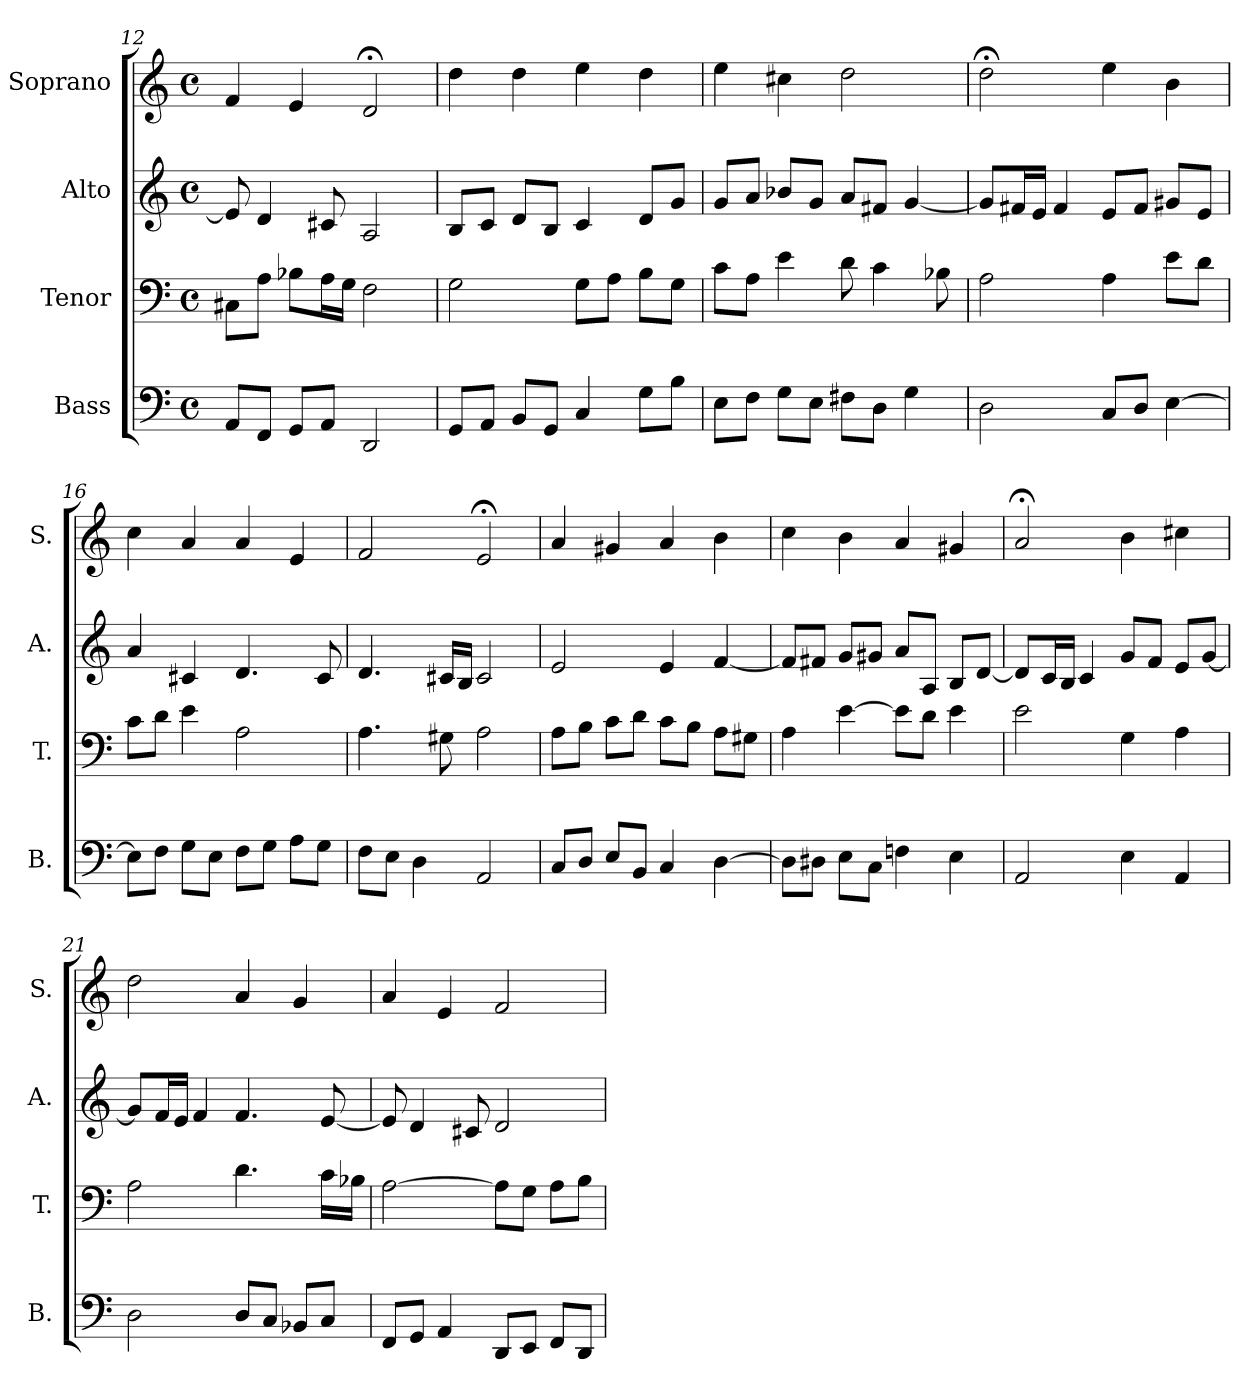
**kern	**kern	**kern	**kern
*part4	*part3	*part2	*part1
*staff4	*staff3	*staff2	*staff1
*I"Bass	*I"Tenor	*I"Alto	*I"Soprano
*I'B.	*I'T.	*I'A.	*I'S.
*clefF4	*clefF4	*clefG2	*clefG2
*k[]	*k[]	*k[]	*k[]
*a:	*a:	*a:	*a:
*M4/4	*M4/4	*M4/4	*M4/4
*met(c)	*met(c)	*met(c)	*met(c)
=12	=12	=12	=12
8AA/L	8C#X\L	8e/]	4f/
8FF/J	8A\J	4d/	.
8GG/L	8B-X\L	.	4e/
8AA/J	16A\L	8c#X/	.
.	16G\JJ	.	.
2DD/	2F\	2A/	2d;</
!!LO:PB:g=z
=13	=13	=13	=13
8GG/L	2G\	8B/L	4dd\
8AA/J	.	8c/J	.
8BB/L	.	8d/L	4dd\
8GG/J	.	8B/J	.
4C/	8G\L	4c/	4ee\
.	8A\J	.	.
8G\L	8B\L	8d/L	4dd\
8B\J	8G\J	8g/J	.
=14	=14	=14	=14
8E\L	8c\L	8g/L	4ee\
8F\J	8A\J	8a/J	.
8G\L	4e\	8b-X/L	4cc#X\
8E\J	.	8g/J	.
8F#X\L	8d\	8a/L	2dd\
8D\J	4c\	8f#X/J	.
4G\	.	[4g/	.
.	8B-X\	.	.
=15	=15	=15	=15
2D\	2A\	8g/L]	2dd;<\
.	.	16f#X/L	.
.	.	16e/JJ	.
.	.	4f#/	.
8C/L	4A\	8e/L	4ee\
8D/J	.	8f#/J	.
[4E\	8e\L	8g#X/L	4b\
.	8d\J	8e/J	.
=16	=16	=16	=16
8E\L]	8c\L	4a/	4cc\
8F\J	8d\J	.	.
8G\L	4e\	4c#X/	4a/
8E\J	.	.	.
8F\L	2A\	4.d/	4a/
8G\J	.	.	.
8A\L	.	.	4e/
8G\J	.	8c#/	.
!!LO:LB:g=z
=17	=17	=17	=17
8F\L	4.A\	4.d/	2f/
8E\J	.	.	.
4D\	.	.	.
.	8G#X\	16c#X/LL	.
.	.	16B/JJ	.
2AA/	2A\	2c#/	2e;</
=18	=18	=18	=18
8C/L	8A\L	2e/	4a/
8D/J	8B\J	.	.
8E/L	8c\L	.	4g#X/
8BB/J	8d\J	.	.
4C/	8c\L	4e/	4a/
.	8B\J	.	.
[4D\	8A\L	[4f/	4b\
.	8G#X\J	.	.
=19	=19	=19	=19
8D\L]	4A\	8f/L]	4cc\
8D#X\J	.	8f#X/J	.
8E\L	[4e\	8g/L	4b\
8C\J	.	8g#X/J	.
4Fn\	8e\L]	8a/L	4a/
.	8d\J	8A/J	.
4E\	4e\	8B/L	4g#X/
.	.	[8d/J	.
=20	=20	=20	=20
2AA/	2e\	8d/L]	2a;</
.	.	16c/L	.
.	.	16B/JJ	.
.	.	4c/	.
4E\	4G\	8g/L	4b\
.	.	8f/J	.
4AA/	4A\	8e/L	4cc#X\
.	.	[8g/J	.
!!LO:LB:g=z
=21	=21	=21	=21
2D\	2A\	8g/L]	2dd\
.	.	16f/L	.
.	.	16e/JJ	.
.	.	4f/	.
8D/L	4.d\	4.f/	4a/
8C/J	.	.	.
8BB-X/L	.	.	4g/
8C/J	16c\LL	[8e/	.
.	16B-X\JJ	.	.
=22	=22	=22	=22
8FF/L	[2A\	8e/]	4a/
8GG/J	.	4d/	.
4AA/	.	.	4e/
.	.	8c#X/	.
8DD/L	8A\L]	2d/	2f/
8EE/J	8G\J	.	.
8FF/L	8A\L	.	.
8DD/J	8B\J	.	.
=	=	=	=
*-	*-	*-	*-
